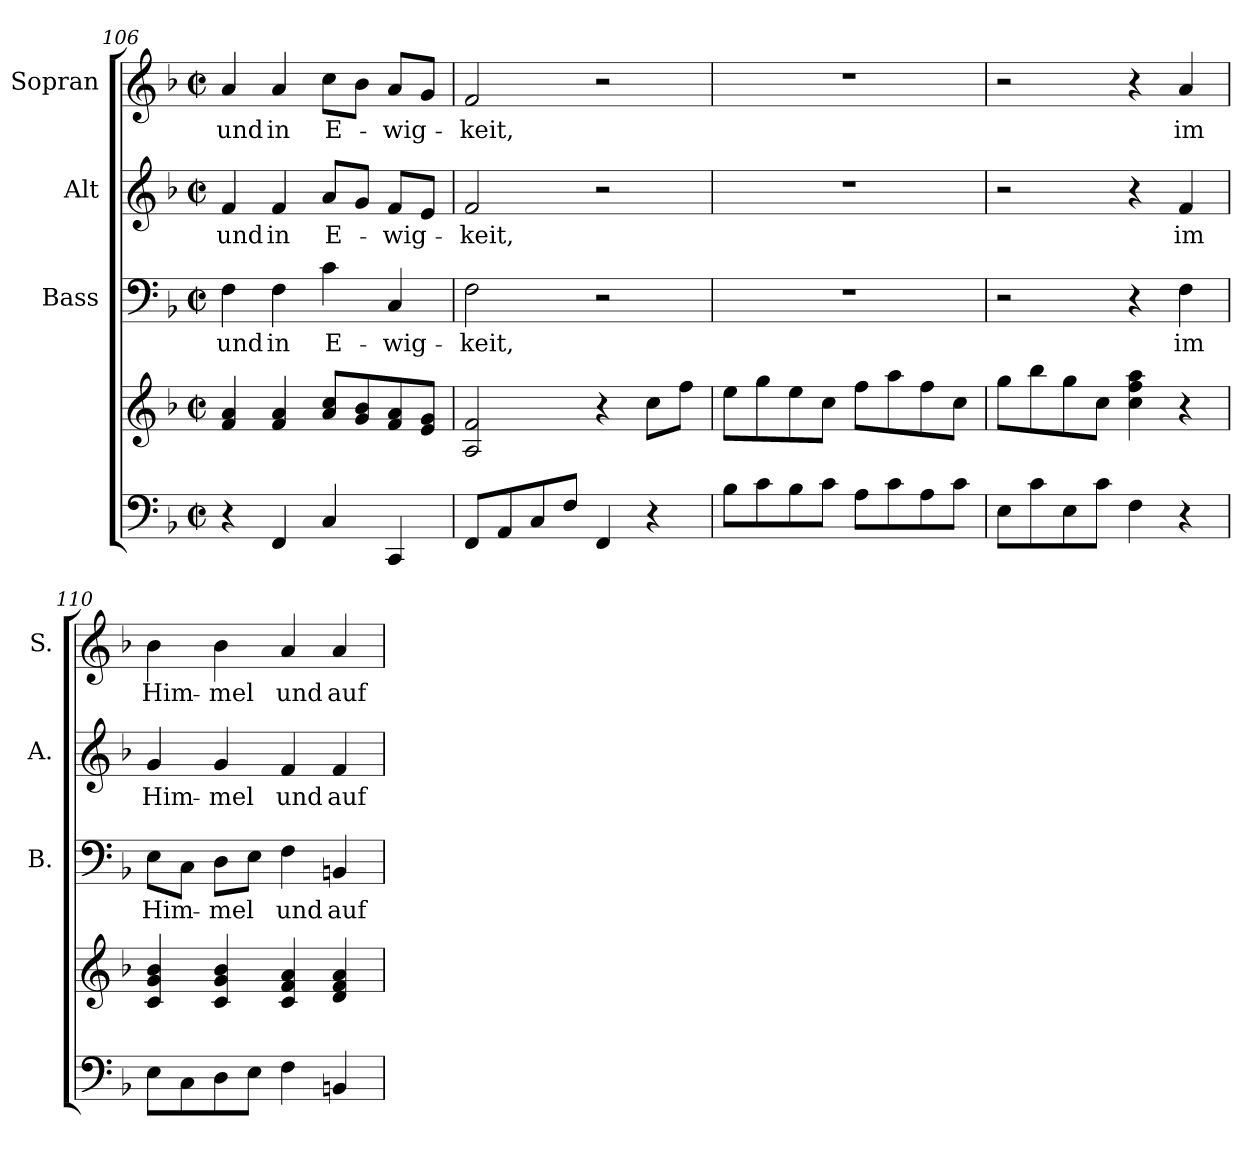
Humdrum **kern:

**kern	**kern	**kern	**text	**kern	**text	**kern	**text
*part4	*part4	*part3	*part3	*part2	*part2	*part1	*part1
*staff5	*staff4	*staff3	*staff3	*staff2	*staff2	*staff1	*staff1
*	*	*I"Bass	*	*I"Alt	*	*I"Sopran	*
*	*	*I'B.	*	*I'A.	*	*I'S.	*
*clefF4	*clefG2	*clefF4	*	*clefG2	*	*clefG2	*
*k[b-]	*k[b-]	*k[b-]	*	*k[b-]	*	*k[b-]	*
*F:	*F:	*F:	*	*F:	*	*F:	*
*M2/2	*M2/2	*M2/2	*	*M2/2	*	*M2/2	*
*met(c|)	*met(c|)	*met(c|)	*	*met(c|)	*	*met(c|)	*
=106	=106	=106	=106	=106	=106	=106	=106
!	!	!	!LO:LY:b	!	!LO:LY:b	!	!LO:LY:b
4r	4f/ 4a/	4F\	und	4f/	und	4a/	und
!	!	!	!LO:LY:b	!	!LO:LY:b	!	!LO:LY:b
4FF/	4f/ 4a/	4F\	in	4f/	in	4a/	in
!	!	!	!LO:LY:b	!	!LO:LY:b	!	!LO:LY:b
4C/	8a/ 8cc/L	4c\	E-	8a/L	E-	8cc\L	E-
.	8g/ 8b-/	.	.	8g/J	.	8b-\J	.
!	!	!	!LO:LY:b	!	!LO:LY:b	!	!LO:LY:b
4CC/	8f/ 8a/	4C/	-wig-	8f/L	-wig-	8a/L	-wig-
.	8e/ 8g/J	.	.	8e/J	.	8g/J	.
!!LO:LB:g=z
=107	=107	=107	=107	=107	=107	=107	=107
!	!	!	!LO:LY:b	!	!LO:LY:b	!	!LO:LY:b
8FF/L	2A/ 2f/	2F\	-keit,	2f/	-keit,	2f/	-keit,
8AA/	.	.	.	.	.	.	.
8C/	.	.	.	.	.	.	.
8F/J	.	.	.	.	.	.	.
4FF/	4r	2r	.	2r	.	2r	.
4r	8cc\L	.	.	.	.	.	.
.	8ff\J	.	.	.	.	.	.
=108	=108	=108	=108	=108	=108	=108	=108
8B-\L	8ee\L	1r	.	1r	.	1r	.
8c\	8gg\	.	.	.	.	.	.
8B-\	8ee\	.	.	.	.	.	.
8c\J	8cc\J	.	.	.	.	.	.
8A\L	8ff\L	.	.	.	.	.	.
8c\	8aa\	.	.	.	.	.	.
8A\	8ff\	.	.	.	.	.	.
8c\J	8cc\J	.	.	.	.	.	.
=109	=109	=109	=109	=109	=109	=109	=109
8E\L	8gg\L	2r	.	2r	.	2r	.
8c\	8bb-\	.	.	.	.	.	.
8E\	8gg\	.	.	.	.	.	.
8c\J	8cc\J	.	.	.	.	.	.
4F\	4cc\ 4ff\ 4aa\	4r	.	4r	.	4r	.
!	!	!	!LO:LY:b	!	!LO:LY:b	!	!LO:LY:b
4r	4r	4F\	im	4f/	im	4a/	im
=110	=110	=110	=110	=110	=110	=110	=110
!	!	!	!LO:LY:b	!	!LO:LY:b	!	!LO:LY:b
8E\L	4c/ 4g/ 4b-/	8E\L	Him-	4g/	Him-	4b-\	Him-
8C\	.	8C\J	.	.	.	.	.
!	!	!	!LO:LY:b	!	!LO:LY:b	!	!LO:LY:b
8D\	4c/ 4g/ 4b-/	8D\L	-mel	4g/	-mel	4b-\	-mel
8E\J	.	8E\J	.	.	.	.	.
!	!	!	!LO:LY:b	!	!LO:LY:b	!	!LO:LY:b
4F\	4c/ 4f/ 4a/	4F\	und	4f/	und	4a/	und
!	!	!	!LO:LY:b	!	!LO:LY:b	!	!LO:LY:b
4BBn/	4d/ 4f/ 4a/	4BBn/	auf	4f/	auf	4a/	auf
=	=	=	=	=	=	=	=
*-	*-	*-	*-	*-	*-	*-	*-
